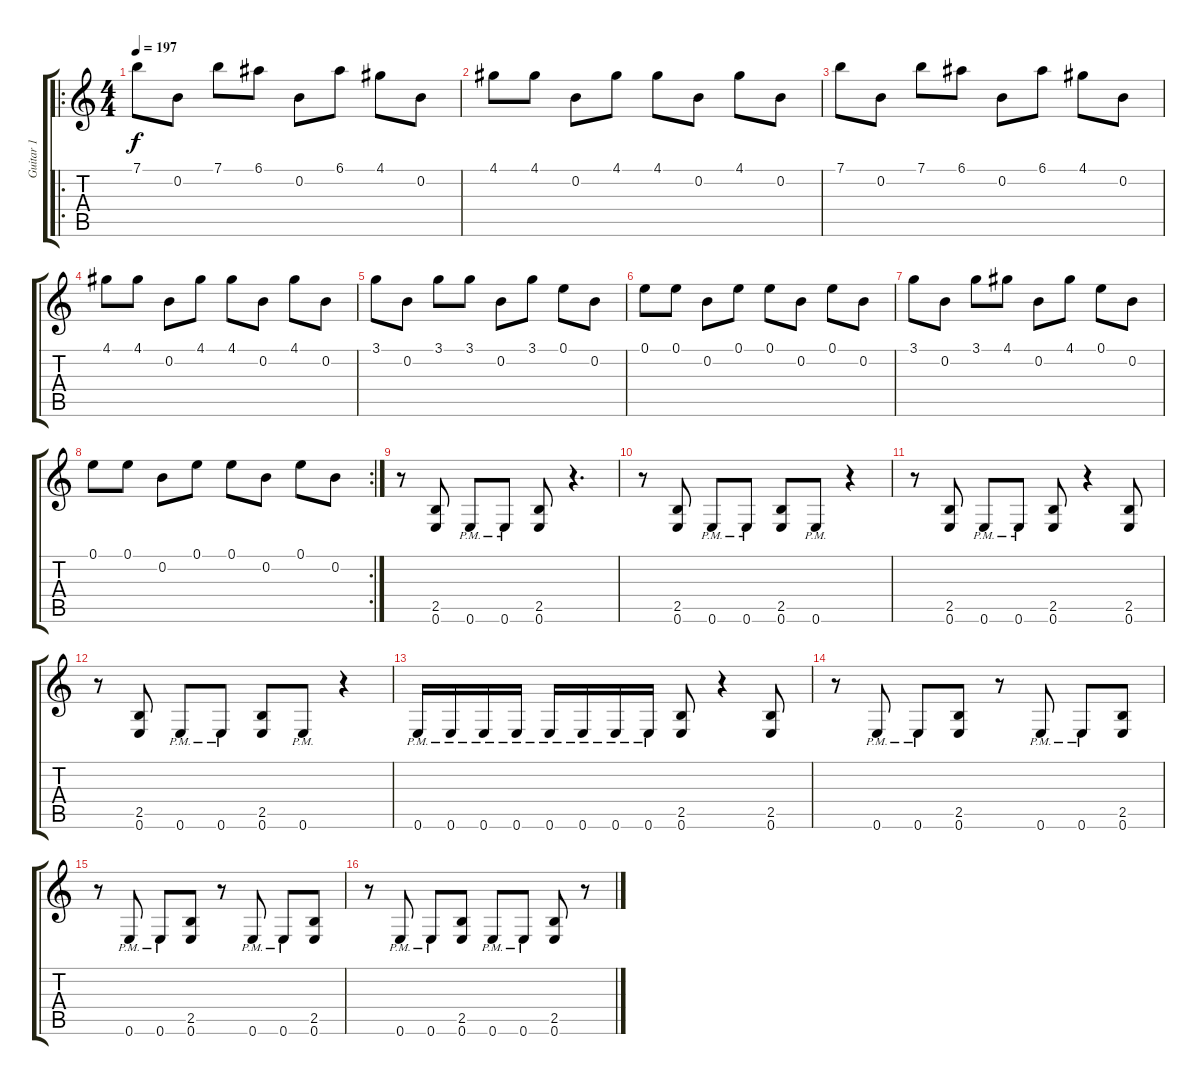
\track ("Guitar 1" "Guitar 1") {instrument distortionguitar}
\staff {score tabs}
\tuning (E4 B3 G3 D3 A2 E2) {hide}
\ro
\ts (4 4)
\tempo 197
\clef g2
\ks c
7.1.8{dy f volume 12 instrument distortionguitar} 0.2.8 7.1.8 6.1.8 0.2.8 6.1.8 4.1.8 0.2.8 |
4.1.8 4.1.8 0.2.8 4.1.8 4.1.8 0.2.8 4.1.8 0.2.8 |
7.1.8 0.2.8 7.1.8 6.1.8 0.2.8 6.1.8 4.1.8 0.2.8 |
4.1.8 4.1.8 0.2.8 4.1.8 4.1.8 0.2.8 4.1.8 0.2.8 |
3.1.8 0.2.8 3.1.8 3.1.8 0.2.8 3.1.8 0.1.8 0.2.8 |
0.1.8 0.1.8 0.2.8 0.1.8 0.1.8 0.2.8 0.1.8 0.2.8 |
3.1.8 0.2.8 3.1.8 4.1.8 0.2.8 4.1.8 0.1.8 0.2.8 |
\rc 2
0.1.8 0.1.8 0.2.8 0.1.8 0.1.8 0.2.8 0.1.8 0.2.8 |
r.8{volume 15 instrument distortionguitar} (2.5 0.6).8 0.6{pm}.8 0.6{pm}.8 (2.5 0.6).8 r.4{d} |
r.8 (2.5 0.6).8 0.6{pm}.8 0.6{pm}.8 (2.5 0.6).8 0.6{pm}.8 r.4 |
r.8 (2.5 0.6).8 0.6{pm}.8 0.6{pm}.8 (2.5 0.6).8 r.4 (2.5 0.6).8 |
r.8 (2.5 0.6).8 0.6{pm}.8 0.6{pm}.8 (2.5 0.6).8 0.6{pm}.8 r.4 |
0.6{pm}.16 0.6{pm}.16 0.6{pm}.16 0.6{pm}.16 0.6{pm}.16 0.6{pm}.16 0.6{pm}.16 0.6{pm}.16 (2.5 0.6).8 r.4 (2.5 0.6).8 |
r.8 0.6{pm}.8 0.6{pm}.8 (2.5 0.6).8 r.8 0.6{pm}.8 0.6{pm}.8 (2.5 0.6).8 |
r.8 0.6{pm}.8 0.6{pm}.8 (2.5 0.6).8 r.8 0.6{pm}.8 0.6{pm}.8 (2.5 0.6).8 |
r.8 0.6{pm}.8 0.6{pm}.8 (2.5 0.6).8 0.6{pm}.8 0.6{pm}.8 (2.5 0.6).8 r.8
